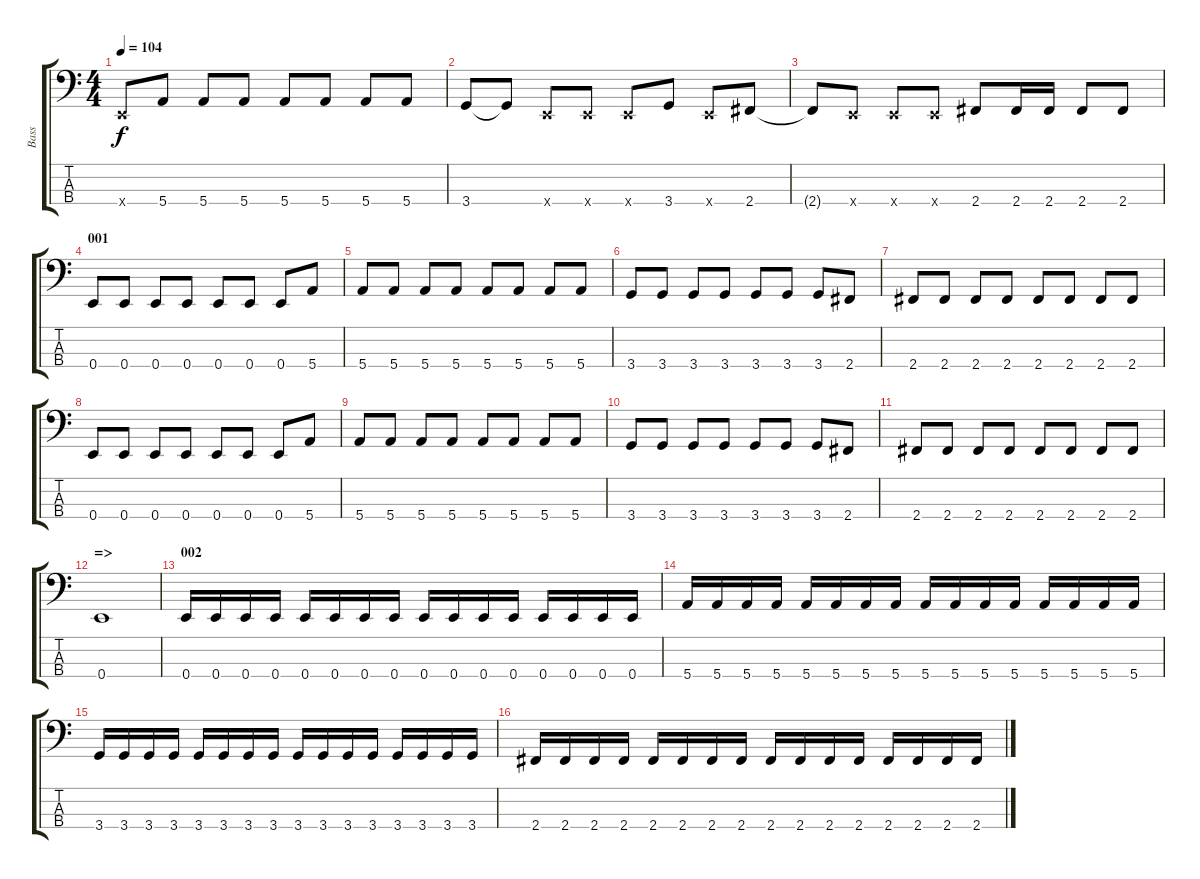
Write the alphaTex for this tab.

\track ("Bass" "Bass") {instrument electricbassfinger}
\staff {score tabs}
\tuning (G2 D2 A1 E1) {hide}
\ts (4 4)
\tempo 104
\clef f4
\ks c
0.4{x}.8{dy f} 5.4.8 5.4.8 5.4.8 5.4.8 5.4.8 5.4.8 5.4.8 |
3.4.8 3.4{t}.8 0.4{x}.8 0.4{x}.8 0.4{x}.8 3.4.8 0.4{x}.8 2.4.8 |
2.4{t}.8 0.4{x}.8 0.4{x}.8 0.4{x}.8 2.4.8 2.4.16 2.4.16 2.4.8 2.4.8 |
\section ("" "001")
0.4.8 0.4.8 0.4.8 0.4.8 0.4.8 0.4.8 0.4.8 5.4.8 |
5.4.8 5.4.8 5.4.8 5.4.8 5.4.8 5.4.8 5.4.8 5.4.8 |
3.4.8 3.4.8 3.4.8 3.4.8 3.4.8 3.4.8 3.4.8 2.4.8 |
2.4.8 2.4.8 2.4.8 2.4.8 2.4.8 2.4.8 2.4.8 2.4.8 |
0.4.8 0.4.8 0.4.8 0.4.8 0.4.8 0.4.8 0.4.8 5.4.8 |
5.4.8 5.4.8 5.4.8 5.4.8 5.4.8 5.4.8 5.4.8 5.4.8 |
3.4.8 3.4.8 3.4.8 3.4.8 3.4.8 3.4.8 3.4.8 2.4.8 |
2.4.8 2.4.8 2.4.8 2.4.8 2.4.8 2.4.8 2.4.8 2.4.8 |
\section ("" "=>")
0.4.1 |
\section ("" "002")
0.4.16 0.4.16 0.4.16 0.4.16 0.4.16 0.4.16 0.4.16 0.4.16 0.4.16 0.4.16 0.4.16 0.4.16 0.4.16 0.4.16 0.4.16 0.4.16 |
5.4.16 5.4.16 5.4.16 5.4.16 5.4.16 5.4.16 5.4.16 5.4.16 5.4.16 5.4.16 5.4.16 5.4.16 5.4.16 5.4.16 5.4.16 5.4.16 |
3.4.16 3.4.16 3.4.16 3.4.16 3.4.16 3.4.16 3.4.16 3.4.16 3.4.16 3.4.16 3.4.16 3.4.16 3.4.16 3.4.16 3.4.16 3.4.16 |
2.4.16 2.4.16 2.4.16 2.4.16 2.4.16 2.4.16 2.4.16 2.4.16 2.4.16 2.4.16 2.4.16 2.4.16 2.4.16 2.4.16 2.4.16 2.4.16
